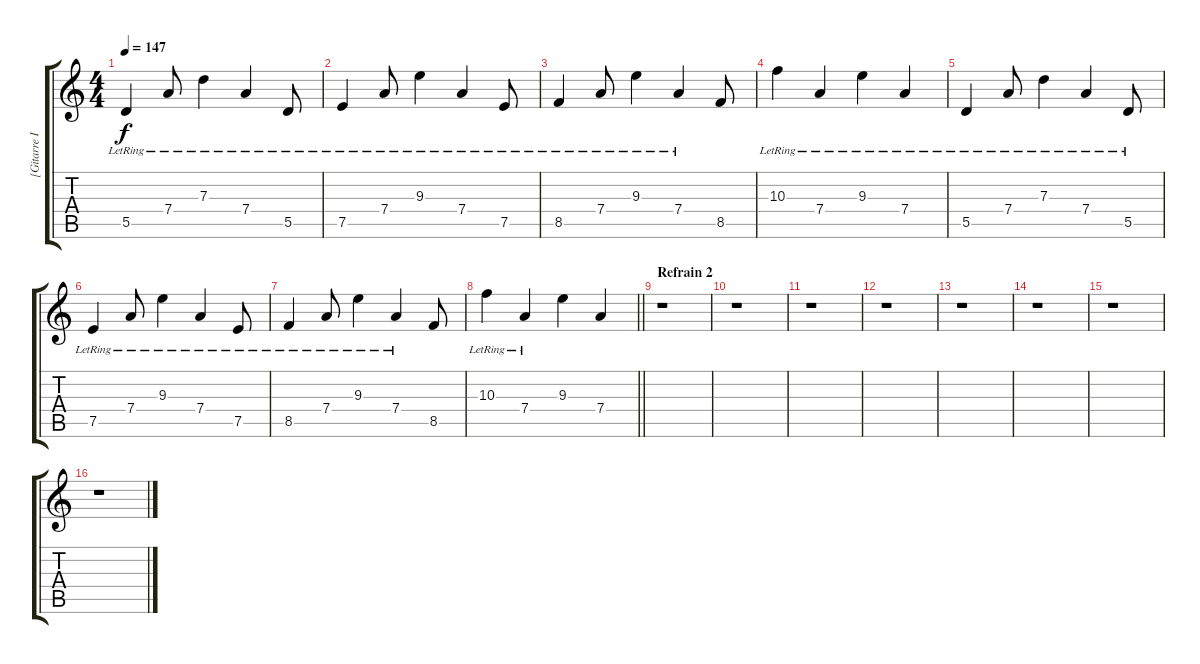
\track ("[Gitarre II]" "[Gitarre I") {instrument distortionguitar}
\staff {score tabs}
\tuning (E4 B3 G3 D3 A2 D2) {hide}
\ts (4 4)
\tempo 147
\clef g2
\ks c
5.5{lr}.4{dy f volume 12 balance 8 instrument distortionguitar} 7.4{lr}.8 7.3{lr}.4 7.4{lr}.4 5.5{lr}.8 |
7.5{lr}.4 7.4{lr}.8 9.3{lr}.4 7.4{lr}.4 7.5{lr}.8 |
8.5{lr}.4 7.4{lr}.8 9.3{lr}.4 7.4{lr}.4 8.5.8 |
10.3{lr}.4 7.4{lr}.4 9.3{lr}.4 7.4{lr}.4 |
5.5{lr}.4 7.4{lr}.8 7.3{lr}.4 7.4{lr}.4 5.5{lr}.8 |
7.5{lr}.4 7.4{lr}.8 9.3{lr}.4 7.4{lr}.4 7.5{lr}.8 |
8.5{lr}.4 7.4{lr}.8 9.3{lr}.4 7.4{lr}.4 8.5.8 |
\barLineRight lightlight
10.3{lr}.4 7.4{lr}.4 9.3.4 7.4.4 |
\section ("" "Refrain 2")
r.1 |
r.1 |
r.1 |
r.1 |
r.1 |
r.1 |
r.1 |
r.1
